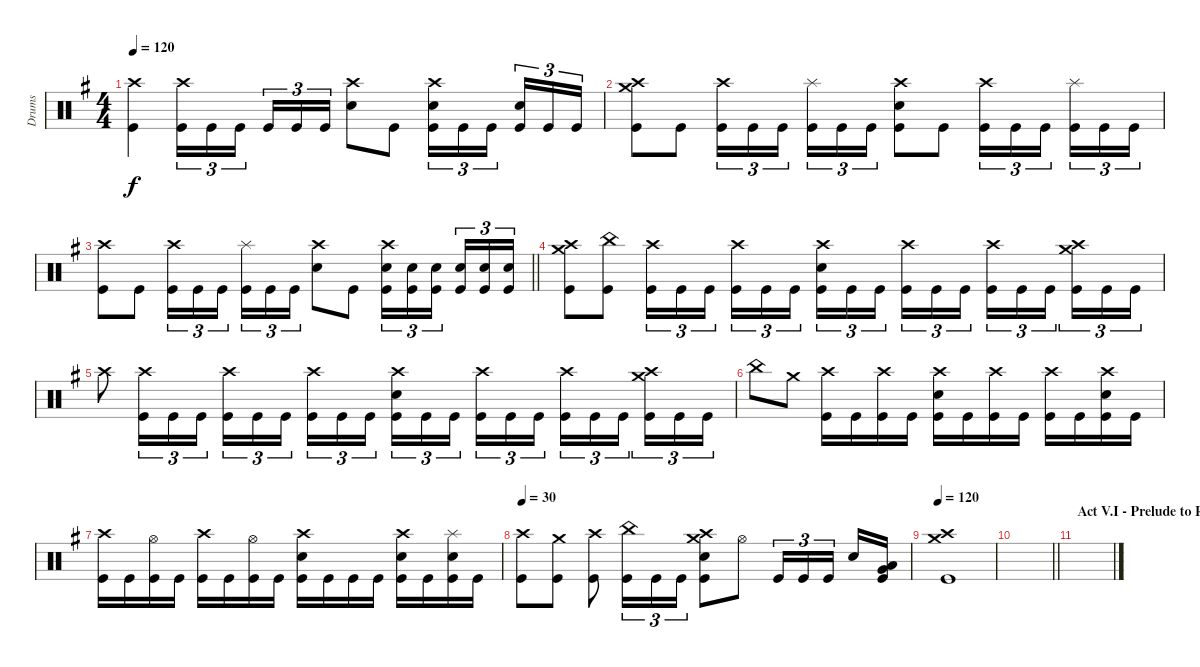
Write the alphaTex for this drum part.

\track ("Drums" "Drums") {instrument percussion}
\staff
\articulation defaults
\ts (4 4)
\tempo 120
\clef neutral
\ks eminor
("Crash high (hit)" "Kick (hit)").4{dy f} ("Crash high (hit)" "Kick (hit)").16{tu (3 2)} "Kick (hit)".16{tu (3 2)} "Kick (hit)".16{tu (3 2) beam splitsecondary} "Kick (hit)".16{tu (3 2)} "Kick (hit)".16{tu (3 2)} "Kick (hit)".16{tu (3 2)} ("Crash high (hit)" "Electric Snare (hit)").8 "Kick (hit)".8 ("Crash high (hit)" "Electric Snare (hit)" "Kick (hit)").16{tu (3 2)} "Kick (hit)".16{tu (3 2)} "Kick (hit)".16{tu (3 2) beam splitsecondary} ("Electric Snare (hit)" "Kick (hit)").16{tu (3 2)} "Kick (hit)".16{tu (3 2)} "Kick (hit)".16{tu (3 2)} |
("Crash high (hit)" "Crash medium (hit)" "Kick (hit)").8 "Kick (hit)".8 ("Crash high (hit)" "Kick (hit)").16{tu (3 2)} "Kick (hit)".16{tu (3 2)} "Kick (hit)".16{tu (3 2) beam splitsecondary} ("Splash (hit)" "Kick (hit)").16{tu (3 2)} "Kick (hit)".16{tu (3 2)} "Kick (hit)".16{tu (3 2)} ("Crash high (hit)" "Electric Snare (hit)" "Kick (hit)").8 "Kick (hit)".8 ("Crash high (hit)" "Kick (hit)").16{tu (3 2)} "Kick (hit)".16{tu (3 2)} "Kick (hit)".16{tu (3 2) beam splitsecondary} ("Splash (hit)" "Kick (hit)").16{tu (3 2)} "Kick (hit)".16{tu (3 2)} "Kick (hit)".16{tu (3 2)} |
\barLineRight lightlight
("Crash high (hit)" "Kick (hit)").8 "Kick (hit)".8 ("Crash high (hit)" "Kick (hit)").16{tu (3 2)} "Kick (hit)".16{tu (3 2)} "Kick (hit)".16{tu (3 2) beam splitsecondary} ("Splash (hit)" "Kick (hit)").16{tu (3 2)} "Kick (hit)".16{tu (3 2)} "Kick (hit)".16{tu (3 2)} ("Crash high (hit)" "Electric Snare (hit)").8 "Kick (hit)".8 ("Crash high (hit)" "Electric Snare (hit)" "Kick (hit)").16{tu (3 2)} ("Electric Snare (hit)" "Kick (hit)").16{tu (3 2)} ("Electric Snare (hit)" "Kick (hit)").16{tu (3 2) beam splitsecondary} ("Electric Snare (hit)" "Kick (hit)").16{tu (3 2)} ("Electric Snare (hit)" "Kick (hit)").16{tu (3 2)} ("Electric Snare (hit)" "Kick (hit)").16{tu (3 2)} |
("Crash high (hit)" "Crash medium (hit)" "Kick (hit)").8 ("China (hit)" "Kick (hit)").8 ("Crash high (hit)" "Kick (hit)").16{tu (3 2)} "Kick (hit)".16{tu (3 2)} "Kick (hit)".16{tu (3 2) beam splitsecondary} ("Crash high (hit)" "Kick (hit)").16{tu (3 2)} "Kick (hit)".16{tu (3 2)} "Kick (hit)".16{tu (3 2)} ("Crash high (hit)" "Electric Snare (hit)" "Kick (hit)").16{tu (3 2)} "Kick (hit)".16{tu (3 2)} "Kick (hit)".16{tu (3 2) beam splitsecondary} ("Crash high (hit)" "Kick (hit)").16{tu (3 2)} "Kick (hit)".16{tu (3 2)} "Kick (hit)".16{tu (3 2)} ("Crash high (hit)" "Kick (hit)").16{tu (3 2)} "Kick (hit)".16{tu (3 2)} "Kick (hit)".16{tu (3 2) beam splitsecondary} ("Crash high (hit)" "Crash medium (hit)" "Kick (hit)").16{tu (3 2)} "Kick (hit)".16{tu (3 2)} "Kick (hit)".16{tu (3 2)} |
"Crash high (hit)".8 ("Crash high (hit)" "Kick (hit)").16{tu (3 2)} "Kick (hit)".16{tu (3 2)} "Kick (hit)".16{tu (3 2)} ("Crash high (hit)" "Kick (hit)").16{tu (3 2)} "Kick (hit)".16{tu (3 2)} "Kick (hit)".16{tu (3 2) beam splitsecondary} ("Crash high (hit)" "Kick (hit)").16{tu (3 2)} "Kick (hit)".16{tu (3 2)} "Kick (hit)".16{tu (3 2)} ("Crash high (hit)" "Electric Snare (hit)" "Kick (hit)").16{tu (3 2)} "Kick (hit)".16{tu (3 2)} "Kick (hit)".16{tu (3 2) beam splitsecondary} ("Crash high (hit)" "Kick (hit)").16{tu (3 2)} "Kick (hit)".16{tu (3 2)} "Kick (hit)".16{tu (3 2)} ("Crash high (hit)" "Kick (hit)").16{tu (3 2)} "Kick (hit)".16{tu (3 2)} "Kick (hit)".16{tu (3 2) beam splitsecondary} ("Crash high (hit)" "Crash medium (hit)" "Kick (hit)").16{tu (3 2)} "Kick (hit)".16{tu (3 2)} "Kick (hit)".16{tu (3 2)} |
"China (hit)".8 "Crash medium (hit)".8 ("Crash high (hit)" "Kick (hit)").16 "Kick (hit)".16 ("Crash high (hit)" "Kick (hit)").16 "Kick (hit)".16 ("Crash high (hit)" "Electric Snare (hit)" "Kick (hit)").16 "Kick (hit)".16 ("Crash high (hit)" "Kick (hit)").16 "Kick (hit)".16 ("Crash high (hit)" "Kick (hit)").16 "Kick (hit)".16 ("Crash high (hit)" "Electric Snare (hit)" "Kick (hit)").16 "Kick (hit)".16 |
("Crash high (hit)" "Kick (hit)").16 "Kick (hit)".16 ("Hi-Hat (open)" "Kick (hit)").16 "Kick (hit)".16 ("Crash high (hit)" "Kick (hit)").16 "Kick (hit)".16 ("Hi-Hat (open)" "Kick (hit)").16 "Kick (hit)".16 ("Crash high (hit)" "Electric Snare (hit)" "Kick (hit)").16 "Kick (hit)".16 "Kick (hit)".16 "Kick (hit)".16 ("Crash high (hit)" "Electric Snare (hit)" "Kick (hit)").16 "Kick (hit)".16 ("Splash (hit)" "Electric Snare (hit)" "Kick (hit)").16 "Kick (hit)".16 |
\tempo 30
("Crash high (hit)" "Kick (hit)").8 ("Crash medium (hit)" "Kick (hit)").8 ("Crash high (hit)" "Kick (hit)").8 ("China (hit)" "Kick (hit)").16{tu (3 2)} "Kick (hit)".16{tu (3 2)} "Kick (hit)".16{tu (3 2)} ("Crash high (hit)" "Crash medium (hit)" "Electric Snare (hit)" "Kick (hit)").8 "Hi-Hat (open)".8 "Kick (hit)".16{tu (3 2)} "Kick (hit)".16{tu (3 2)} "Kick (hit)".16{tu (3 2) beam splitsecondary} "Electric Snare (hit)".16 ("Very Low Tom (hit)" "Low Floor Tom (hit)" "Kick (hit)").16 |
\tempo 120
("Crash high (hit)" "Crash medium (hit)" "Kick (hit)").1 |
\barLineRight lightlight
|
\section ("" "Act V.I - Prelude to Resort: Remembrance")
